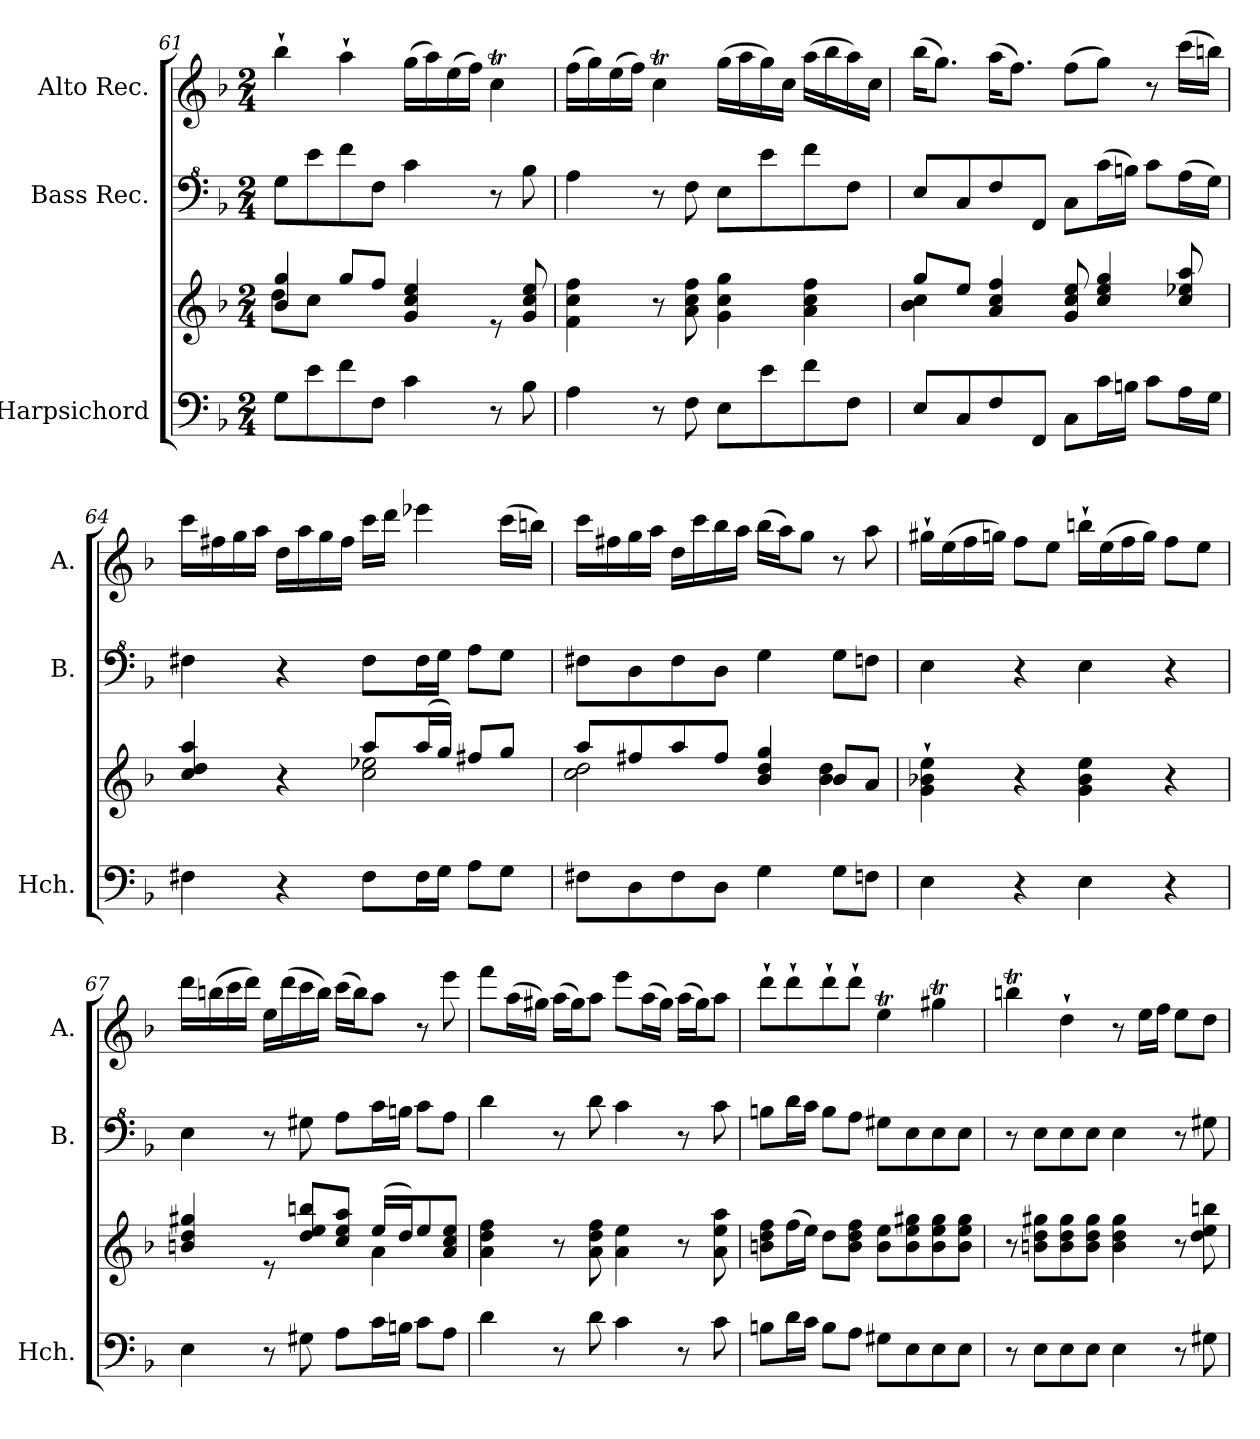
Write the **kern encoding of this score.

**kern	**kern	**kern	**kern
*part3	*part3	*part2	*part1
*staff4	*staff3	*staff2	*staff1
*I"Harpsichord	*	*I"Bass Rec.	*I"Alto Rec.
*I'Hch.	*	*I'B.	*I'A.
!!LO:PB:g=z
*clefF4	*clefG2	*clefF^4	*clefG2
*k[b-]	*k[b-]	*k[b-]	*k[b-]
*M2/4	*M2/4	*M2/4	*M2/4
=61	=61	=61	=61
*	*^	*	*
8G\L	4b-/ 4gg/	8dd\L	8g\L	4bb-`\
8e\	.	8cc\J	8ee\	.
8f\	8gg/L	2.ryy	8ff\	4aa`\
8F\J	8ff/J	.	8f\J	.
4c\	4g/ 4cc/ 4ee/	.	4cc\	(16gg\LL
.	.	.	.	16aa\)
.	.	.	.	(16ee\
.	.	.	.	16ff\JJ)
8r	8re	.	8r	4ccT\
8B-\	8g/ 8cc/ 8ee/	.	8b-\	.
*	*v	*v	*	*
=62	=62	=62	=62
4A\	4f\ 4cc\ 4ff\	4a\	(16ff\LL
.	.	.	16gg\)
.	.	.	(16ee\
.	.	.	16ff\JJ)
8r	8r	8r	4ccT\
8F\	8a\ 8cc\ 8ff\	8f\	.
8E\L	4g\ 4cc\ 4gg\	8e\L	(16gg\LL
.	.	.	16aa\
8e\	.	8ee\	16gg\)
.	.	.	16cc\JJ
8f\	4a\ 4cc\ 4ff\	8ff\	(16aa\LL
.	.	.	16bb-\
8F\J	.	8f\J	16aa\)
.	.	.	16cc\JJ
=63	=63	=63	=63
*	*^	*	*
8E/L	8gg/L	4b-\ 4cc\	8e/L	(16bb-\KL
.	.	.	.	8.gg\J)
8C/	8ee/J	.	8c/	.
8F/	4a/ 4cc/ 4ff/	2.ryy	8f/	(16aa\KL
.	.	.	.	8.ff\J)
8FF/J	.	.	8F/J	.
8C\L	8g/ 8cc/ 8ee/	.	8c\L	(8ff\L
16c\L	4cc/ 4ee/ 4gg/	.	(16cc\L	8gg\J)
16Bn\JJ	.	.	16bn\JJ)	.
8c\L	.	.	8cc\L	8r
16A\L	8cc/ 8ee-X/ 8aa/	.	(16a\L	(16ccc\LL
16G\JJ	.	.	16g\JJ)	16bbn\JJ)
=64	=64	=64	=64	=64
4F#X\	4cc/ 4dd/ 4aa/	2ryy	4f#X\	16ccc\LL
.	.	.	.	16ff#X\
.	.	.	.	16gg\
.	.	.	.	16aa\JJ
4r	4r	.	4r	16dd\LL
.	.	.	.	16aa\
.	.	.	.	16gg\
.	.	.	.	16ff#\JJ
8F#\L	8aa/L	2cc\ 2ee-X\	8f#\L	16ccc\LL
.	.	.	.	16ddd\JJ
16F#\L	(16aa/L	.	16f#\L	4eee-X\
16G\JJ	16gg/JJ)	.	16g\JJ	.
8A\L	8ff#X/L	.	8a\L	.
8G\J	8gg/J	.	8g\J	(16ccc\LL
.	.	.	.	16bbn\JJ)
=65	=65	=65	=65	=65
8F#X\L	8aa/L	2cc\ 2dd\	8f#X\L	16ccc\LL
.	.	.	.	16ff#X\
8D\	8ff#X/	.	8d\	16gg\
.	.	.	.	16aa\JJ
8F#\	8aa/	.	8f#\	16dd\LL
.	.	.	.	16ccc\
8D\J	8ff#/J	.	8d\J	16bb-\
.	.	.	.	16aa\JJ
4G\	4b-/ 4dd/ 4gg/	4ryy	4g\	(16bb-\LL
.	.	.	.	16aa\J)
.	.	.	.	8gg\J
8G\L	8b-/L	4b-\ 4dd\	8g\L	8r
8Fn\J	8a/J	.	8fn\J	8aa\
*	*v	*v	*	*
=66	=66	=66	=66
4E\	4g\` 4b-X\` 4ee\`	4e\	16gg#X`\LL
.	.	.	(16ee\
.	.	.	16ff\
.	.	.	16ggn\JJ)
4r	4r	4r	8ff\L
.	.	.	8ee\J
4E\	4g\ 4b-\ 4ee\	4e\	16bbn`\LL
.	.	.	(16ee\
.	.	.	16ff\
.	.	.	16gg\JJ)
4r	4r	4r	8ff\L
.	.	.	8ee\J
!!LO:LB:g=z
=67	=67	=67	=67
*	*^	*	*
4E\	4bn/ 4dd/ 4gg#X/	8ryy	4e\	16ddd\LL
.	.	.	.	(16bbn\
*	*v	*v	*	*
.	.	.	16ccc\
.	.	.	16ddd\JJ)
8r	8re	8r	16ee\LL
.	.	.	(16ddd\
8G#X\	8dd/ 8ee/ 8bbn/L	8g#X\	16ccc\
.	.	.	16bb\JJ)
8A\L	8cc/ 8ee/ 8aa/J	8a\L	(16ccc\LL
.	.	.	16bb\J)
*	*^	*	*
16c\L	(>16ee/LL	4a\	16cc\L	8aa\J
16Bn\JJ	16dd/J)	.	16bn\JJ	.
8c\L	8ee/	.	8cc\L	8r
8A\J	8a/ 8cc/ 8ee/J	8ryy	8a\J	8eee\
*	*v	*v	*	*
=68	=68	=68	=68
4d\	4a\ 4dd\ 4ff\	4dd\	8fff\L
.	.	.	(16aa\L
.	.	.	16gg#X\JJ)
8r	8r	8r	(16aa\LL
.	.	.	16gg#\J)
8d\	8a\ 8dd\ 8ff\	8dd\	8aa\J
4c\	4a\ 4ee\	4cc\	8eee\L
.	.	.	(16aa\L
.	.	.	16gg#\JJ)
8r	8r	8r	(16aa\LL
.	.	.	16gg#\J)
8c\	8a\ 8ee\ 8aa\	8cc\	8aa\J
=69	=69	=69	=69
8Bn\L	8bn\ 8dd\ 8ff\L	8bn\L	8ddd`\L
16d\L	(16ff\L	16dd\L	8ddd`\
16c\JJ	16ee\JJ)	16cc\JJ	.
8B\L	8dd\L	8b\L	8ddd`\
8A\J	8b\ 8dd\ 8ff\J	8a\J	8ddd`\J
8G#X\L	8b\ 8ee\L	8g#X\L	4eet\
8E\	8b\ 8ee\ 8gg#X\	8e\	.
8E\	8b\ 8ee\ 8gg#\	8e\	4gg#Xt\
8E\J	8b\ 8ee\ 8gg#\J	8e\J	.
=70	=70	=70	=70
8r	8r	8r	4bbnt\
8E\L	8bn\ 8dd\ 8gg#X\L	8e\L	.
8E\	8b\ 8dd\ 8gg#\	8e\	4dd`\
8E\J	8b\ 8dd\ 8gg#\J	8e\J	.
4E\	4b\ 4dd\ 4gg#\	4e\	8r
.	.	.	16ee\LL
.	.	.	16ff\JJ
8r	8r	8r	8ee\L
8G#X\	8dd\ 8ee\ 8bbn\	8g#X\	8dd\J
=	=	=	=
*-	*-	*-	*-
